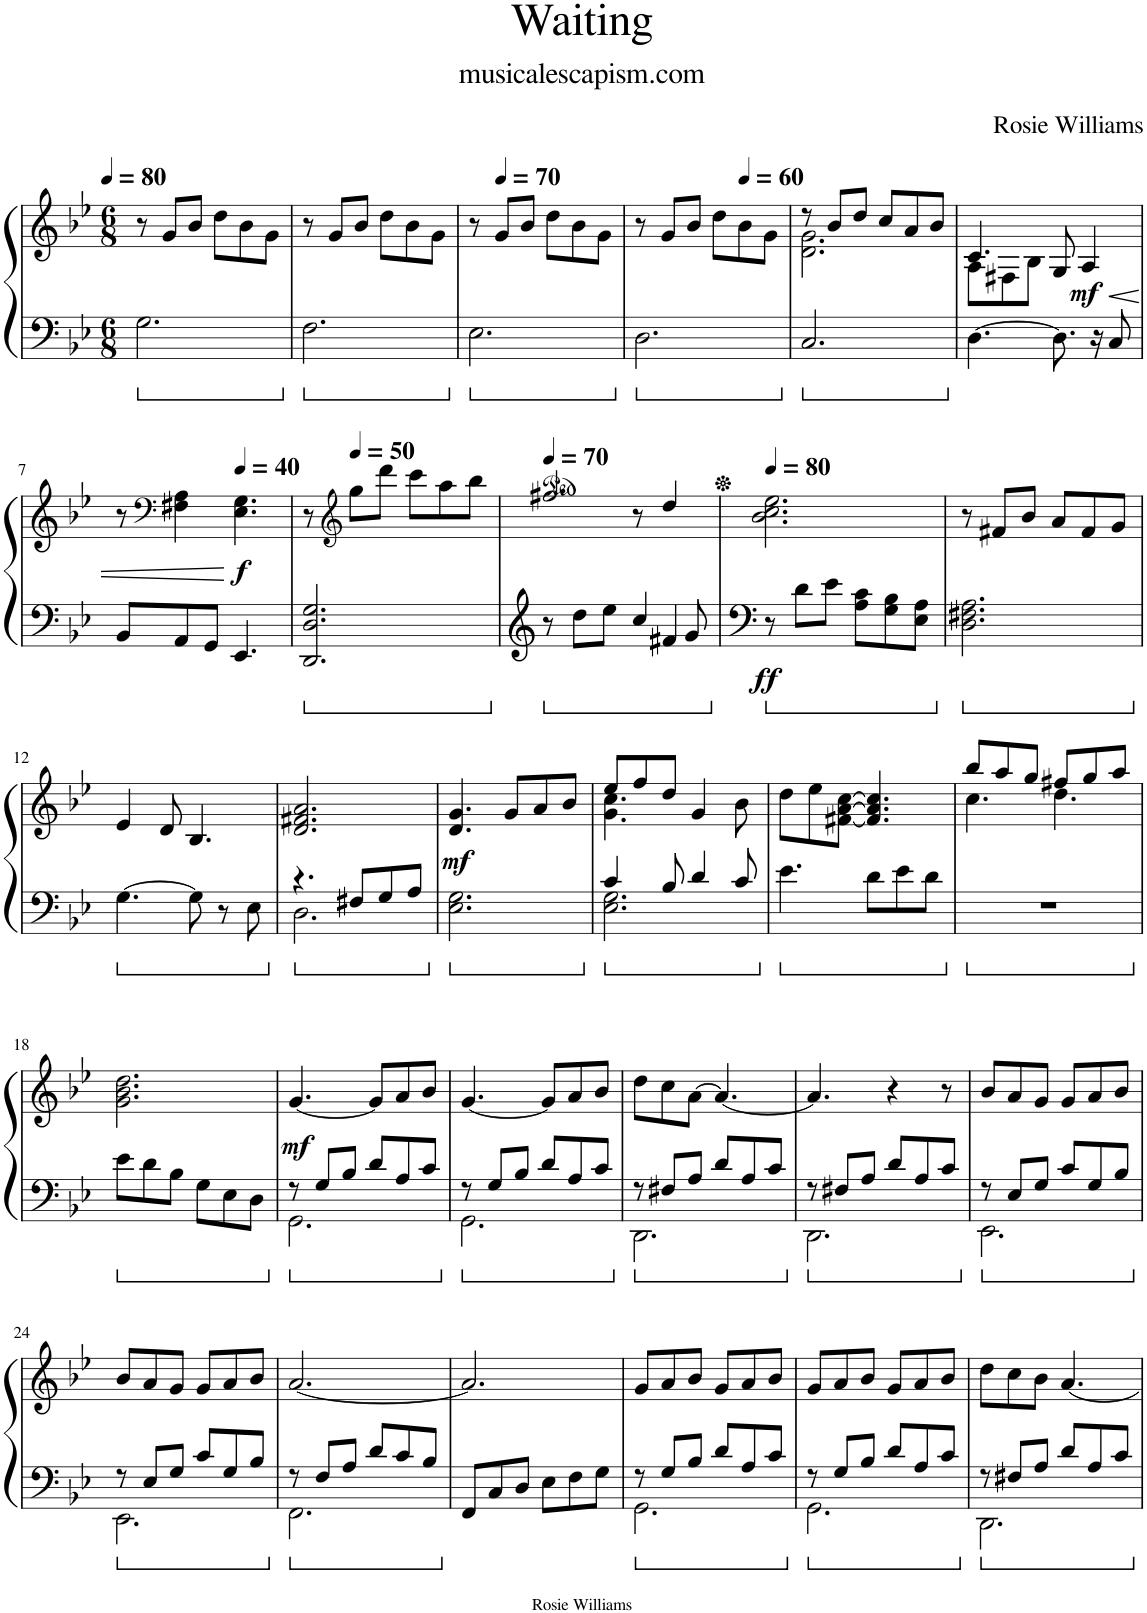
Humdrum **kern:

**kern	**kern	**dynam
*part1	*part1	*part1
*staff2	*staff1	*staff1/2
*I"Piano	*	*
*I'Pno.	*	*
*clefF4	*clefG2	*
*k[b-e-]	*k[b-e-]	*
*M6/8	*M6/8	*
*MM80	*MM80	*
=1	=1	=1
2.G\	8r	.
.	8g/L	.
.	8b-/J	.
.	8dd\L	.
.	8b-\	.
.	8g\J	.
=2	=2	=2
2.F\	8r	.
.	8g/L	.
.	8b-/J	.
.	8dd\L	.
.	8b-\	.
.	8g\J	.
=3	=3	=3
2.E-\	8r	.
*	*MM70	*
.	8g/L	.
.	8b-/J	.
.	8dd\L	.
.	8b-\	.
.	8g\J	.
=4	=4	=4
2.D\	8r	.
.	8g/L	.
.	8b-/J	.
.	8dd\L	.
*	*MM60	*
.	8b-\	.
.	8g\J	.
=5	=5	=5
*	*^	*
2.C/	8r	2.d\ 2.g\	.
.	8b-/L	.	.
.	8dd/J	.	.
.	8cc/L	.	.
.	8a/	.	.
.	8b-/J	.	.
=6	=6	=6	=6
[4.D\	4.c/	8A\L	.
.	.	8F#X\	.
.	.	8B-\J	.
8.D\]	8G/	4.ryy	.
!	!	!	!LO:HP:b
!	!	!	!LO:DY:n=1:b
.	4A/	.	< mf
16r	.	.	.
8C/	.	.	.
*	*v	*v	*
!!LO:LB:g=z
=7	=7	=7
8BB-/L	8r	.
*	*clefF4	*
8AA/	4F#X\ 4A\	.
8GG/J	.	.
*	*MM40	*
!	!	!LO:DY:n=1:b
4.EE-/	4.E-\ 4.G\	[ f
=8	=8	=8
2.DD/ 2.D/ 2.G/	8r	.
*	*clefG2	*
*	*MM50	*
.	8gg\L	.
.	8ddd\J	.
.	8ccc\L	.
.	8aa\	.
.	8bb-\J	.
=9	=9	=9
*	*MM70	*
*^	*^	*
8r	2ryy	2.ff#X/	4.ryy	.
8dd\L	.	.	.	.
8ee-\J	.	.	.	.
4cc/	.	.	8r	.
.	4f#X/	.	4dd/	.
8g/	.	.	.	.
*v	*v	*	*	*
*	*v	*v	*
=10	=10	=10
*	*MM80	*
!	!	!LO:DY:b=2
8r	2.b-\ 2.cc\ 2.ee-\	ff
8d\L	.	.
8e-\J	.	.
8A\ 8c\L	.	.
8G\ 8B-\	.	.
8E-\ 8A\J	.	.
=11	=11	=11
2.D\ 2.F#X\ 2.A\	8r	.
.	8f#X/L	.
.	8b-/J	.
.	8a/L	.
.	8f#/	.
.	8g/J	.
!!LO:LB:g=z
=12	=12	=12
[4.G\	4e-/	.
.	8d/	.
8G\]	4.B-/	.
8r	.	.
8E-\	.	.
=13	=13	=13
*^	*	*
4.r	2.D\	2.d/ 2.f#X/ 2.a/	.
8F#X/L	.	.	.
8G/	.	.	.
8A/J	.	.	.
*v	*v	*	*
=14	=14	=14
!	!	!LO:DY:b
2.E-\ 2.G\	4.d/ 4.g/	mf
.	8g/L	.
.	8a/	.
.	8b-/J	.
=15	=15	=15
*^	*^	*
4c/	2.E-\ 2.G\	8ee-/L	4.g\ 4.cc\	.
.	.	8ff/	.	.
8B-/	.	8dd/J	.	.
4d/	.	4g/	4.ryy	.
8c/	.	8b-\	.	.
*v	*v	*	*	*
*	*v	*v	*
=16	=16	=16
4.e-\	8dd\L	.
.	8ee-\	.
.	[8f#X\ [8a\ [8cc\J	.
8d\L	4.f#/] 4.a/] 4.cc/]	.
8e-\	.	.
8d\J	.	.
=17	=17	=17
*	*^	*
2.r	8bb-/L	4.cc\	.
.	8aa/	.	.
.	8gg/J	.	.
.	8ff#X/L	4.dd\	.
.	8gg/	.	.
.	8aa/J	.	.
*	*v	*v	*
!!LO:LB:g=z
=18	=18	=18
8e-\L	2.g\ 2.b-\ 2.dd\	.
8d\	.	.
8B-\J	.	.
8G\L	.	.
8E-\	.	.
8D\J	.	.
=19	=19	=19
*^	*	*
!	!	!	!LO:DY:b
8r	2.GG\	[4.g/	mf
8G/L	.	.	.
8B-/J	.	.	.
8d/L	.	8g/L]	.
8A/	.	8a/	.
8c/J	.	8b-/J	.
=20	=20	=20	=20
8r	2.GG\	[4.g/	.
8G/L	.	.	.
8B-/J	.	.	.
8d/L	.	8g/L]	.
8A/	.	8a/	.
8c/J	.	8b-/J	.
=21	=21	=21	=21
8r	2.DD\	8dd\L	.
8F#X/L	.	8cc\	.
8A/J	.	[8a\J	.
8d/L	.	4.a/_	.
8A/	.	.	.
8c/J	.	.	.
=22	=22	=22	=22
8r	2.DD\	4.a/]	.
8F#X/L	.	.	.
8A/J	.	.	.
8d/L	.	4r	.
8A/	.	.	.
8c/J	.	8r	.
=23	=23	=23	=23
8r	2.EE-\	8b-/L	.
8E-/L	.	8a/	.
8G/J	.	8g/J	.
8c/L	.	8g/L	.
8G/	.	8a/	.
8B-/J	.	8b-/J	.
!!LO:LB:g=z
=24	=24	=24	=24
8r	2.EE-\	8b-/L	.
8E-/L	.	8a/	.
8G/J	.	8g/J	.
8c/L	.	8g/L	.
8G/	.	8a/	.
8B-/J	.	8b-/J	.
=25	=25	=25	=25
8r	2.FF\	[2.a/	.
8F/L	.	.	.
8A/J	.	.	.
8d/L	.	.	.
8c/	.	.	.
8B-/J	.	.	.
*v	*v	*	*
=26	=26	=26
8FF/L	2.a/]	.
8C/	.	.
8D/J	.	.
8E-\L	.	.
8F\	.	.
8G\J	.	.
=27	=27	=27
*^	*	*
8r	2.GG\	8g/L	.
8G/L	.	8a/	.
8B-/J	.	8b-/J	.
8d/L	.	8g/L	.
8A/	.	8a/	.
8c/J	.	8b-/J	.
=28	=28	=28	=28
8r	2.GG\	8g/L	.
8G/L	.	8a/	.
8B-/J	.	8b-/J	.
8d/L	.	8g/L	.
8A/	.	8a/	.
8c/J	.	8b-/J	.
=29	=29	=29	=29
8r	2.DD\	8dd\L	.
8F#X/L	.	8cc\	.
8A/J	.	8b-\J	.
8d/L	.	[4.a/	.
8A/	.	.	.
8c/J	.	.	.
*v	*v	*	*
=	=	=
*-	*-	*-
